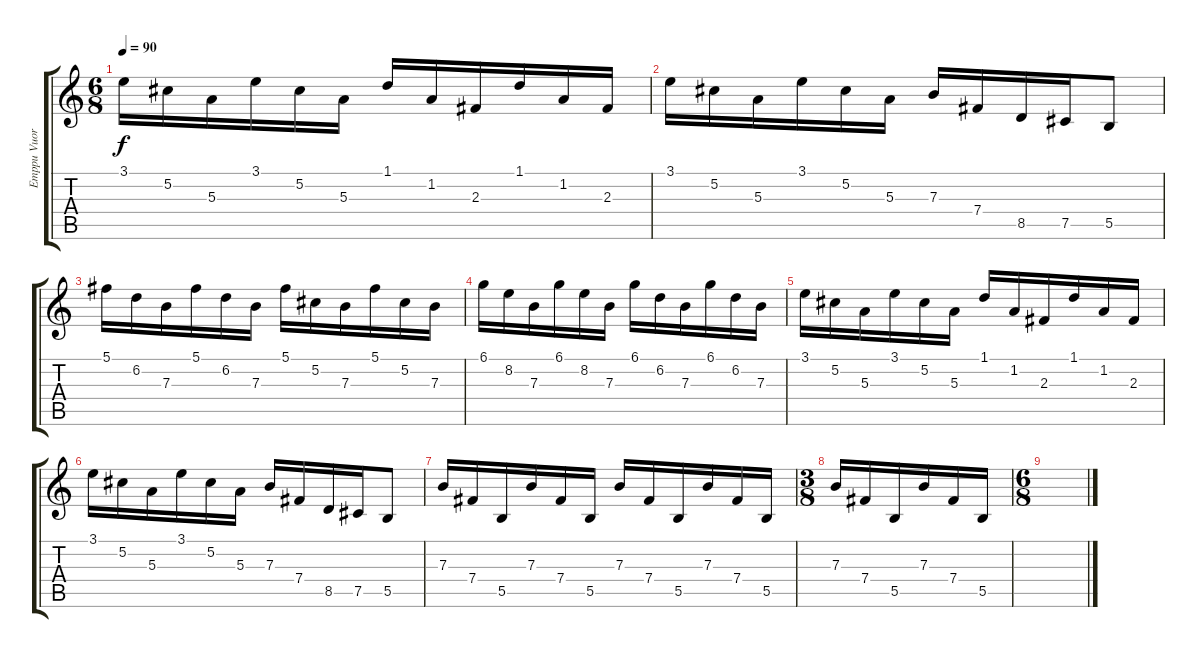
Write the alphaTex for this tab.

\track ("Emppu Vuorinen" "Emppu Vuor") {instrument acousticguitarsteel}
\staff {score tabs}
\tuning (Db4 Ab3 E3 B2 Gb2 Db2) {hide}
\ts (6 8)
\tempo 90
\clef g2
\ks c
3.1.16{dy f} 5.2.16 5.3.16 3.1.16 5.2.16 5.3.16 1.1.16 1.2.16 2.3.16 1.1.16 1.2.16 2.3.16 |
3.1.16 5.2.16 5.3.16 3.1.16 5.2.16 5.3.16 7.3.16 7.4.16 8.5.16 7.5.16 5.5.8 |
5.1.16 6.2.16 7.3.16 5.1.16 6.2.16 7.3.16 5.1.16 5.2.16 7.3.16 5.1.16 5.2.16 7.3.16 |
6.1.16 8.2.16 7.3.16 6.1.16 8.2.16 7.3.16 6.1.16 6.2.16 7.3.16 6.1.16 6.2.16 7.3.16 |
3.1.16 5.2.16 5.3.16 3.1.16 5.2.16 5.3.16 1.1.16 1.2.16 2.3.16 1.1.16 1.2.16 2.3.16 |
3.1.16 5.2.16 5.3.16 3.1.16 5.2.16 5.3.16 7.3.16 7.4.16 8.5.16 7.5.16 5.5.8 |
7.3.16 7.4.16 5.5.16 7.3.16 7.4.16 5.5.16 7.3.16 7.4.16 5.5.16 7.3.16 7.4.16 5.5.16 |
\ts (3 8)
7.3.16 7.4.16 5.5.16 7.3.16 7.4.16 5.5.16 |
\ts (6 8)
